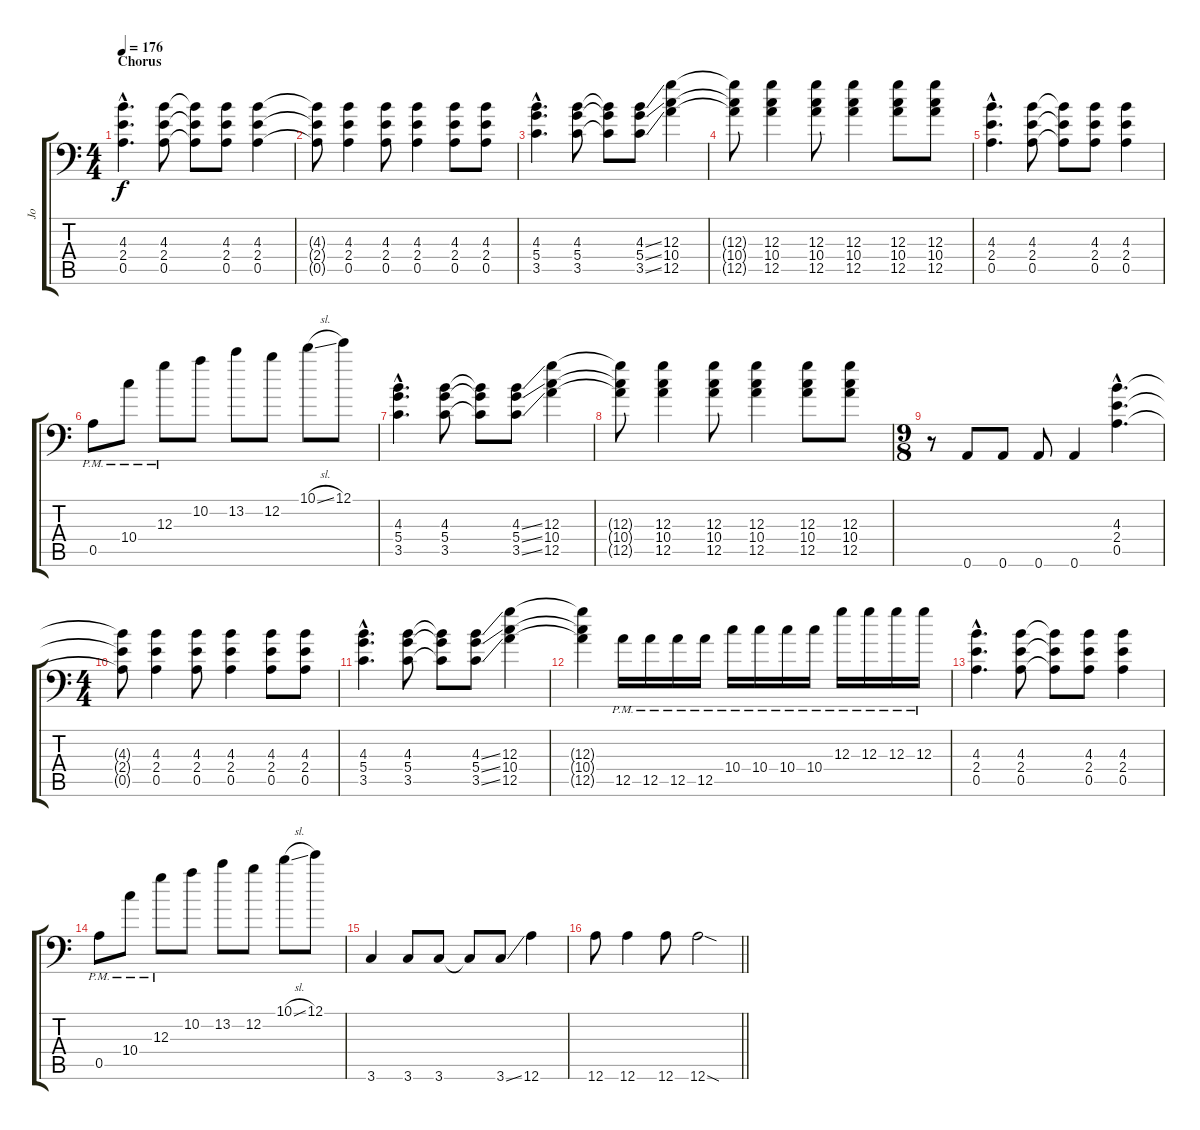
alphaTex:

\track ("Jo" "Jo") {instrument distortionguitar}
\staff {score tabs}
\tuning (E4 B3 G3 D3 A2 A1) {hide}
\ts (4 4)
\section ("" "Chorus")
\tempo 176
\clef f4
\ks c
(4.3{hac} 2.4{hac} 0.5{hac}).4{d dy f} (4.3 2.4 0.5).8 (4.3{t} 2.4{t} 0.5{t}).8 (4.3 2.4 0.5).8 (4.3 2.4 0.5).4 |
(4.3{t} 2.4{t} 0.5{t}).8 (4.3 2.4 0.5).4 (4.3 2.4 0.5).8 (4.3 2.4 0.5).4 (4.3 2.4 0.5).8 (4.3 2.4 0.5).8 |
(4.3{hac} 5.4{hac} 3.5{hac}).4{d} (4.3 5.4 3.5).8 (4.3{t} 5.4{t} 3.5{t}).8 (4.3{ss} 5.4{ss} 3.5{ss}).8 (12.3 10.4 12.5).4 |
(12.3{t} 10.4{t} 12.5{t}).8 (12.3 10.4 12.5).4 (12.3 10.4 12.5).8 (12.3 10.4 12.5).4 (12.3 10.4 12.5).8 (12.3 10.4 12.5).8 |
(4.3{hac} 2.4{hac} 0.5{hac}).4{d} (4.3 2.4 0.5).8 (4.3{t} 2.4{t} 0.5{t}).8 (4.3 2.4 0.5).8 (4.3 2.4 0.5).4 |
0.5{pm}.8 10.4{pm}.8 12.3{pm}.8 10.2.8 13.2.8 12.2.8 10.1{sl}.8 12.1.8 |
(4.3{hac} 5.4{hac} 3.5{hac}).4{d} (4.3 5.4 3.5).8 (4.3{t} 5.4{t} 3.5{t}).8 (4.3{ss} 5.4{ss} 3.5{ss}).8 (12.3 10.4 12.5).4 |
(12.3{t} 10.4{t} 12.5{t}).8 (12.3 10.4 12.5).4 (12.3 10.4 12.5).8 (12.3 10.4 12.5).4 (12.3 10.4 12.5).8 (12.3 10.4 12.5).8 |
\ts (9 8)
r.8 0.6.8 0.6.8 0.6.8 0.6.4 (4.3{hac} 2.4{hac} 0.5{hac}).4{d} |
\ts (4 4)
(4.3{t} 2.4{t} 0.5{t}).8 (4.3 2.4 0.5).4 (4.3 2.4 0.5).8 (4.3 2.4 0.5).4 (4.3 2.4 0.5).8 (4.3 2.4 0.5).8 |
(4.3{hac} 5.4{hac} 3.5{hac}).4{d} (4.3 5.4 3.5).8 (4.3{t} 5.4{t} 3.5{t}).8 (4.3{ss} 5.4{ss} 3.5{ss}).8 (12.3 10.4 12.5).4 |
(12.3{t} 10.4{t} 12.5{t}).4 12.5{pm}.16 12.5{pm}.16 12.5{pm}.16 12.5{pm}.16 10.4{pm}.16 10.4{pm}.16 10.4{pm}.16 10.4{pm}.16 12.3{pm}.16 12.3{pm}.16 12.3{pm}.16 12.3{pm}.16 |
(4.3{hac} 2.4{hac} 0.5{hac}).4{d} (4.3 2.4 0.5).8 (4.3{t} 2.4{t} 0.5{t}).8 (4.3 2.4 0.5).8 (4.3 2.4 0.5).4 |
0.5{pm}.8 10.4{pm}.8 12.3{pm}.8 10.2.8 13.2.8 12.2.8 10.1{sl}.8 12.1.8 |
3.6.4 3.6.8 3.6.8 3.6{t}.8 3.6{ss}.8 12.6.4 |
\barLineRight lightlight
12.6.8 12.6.4 12.6.8 12.6{sod}.2
